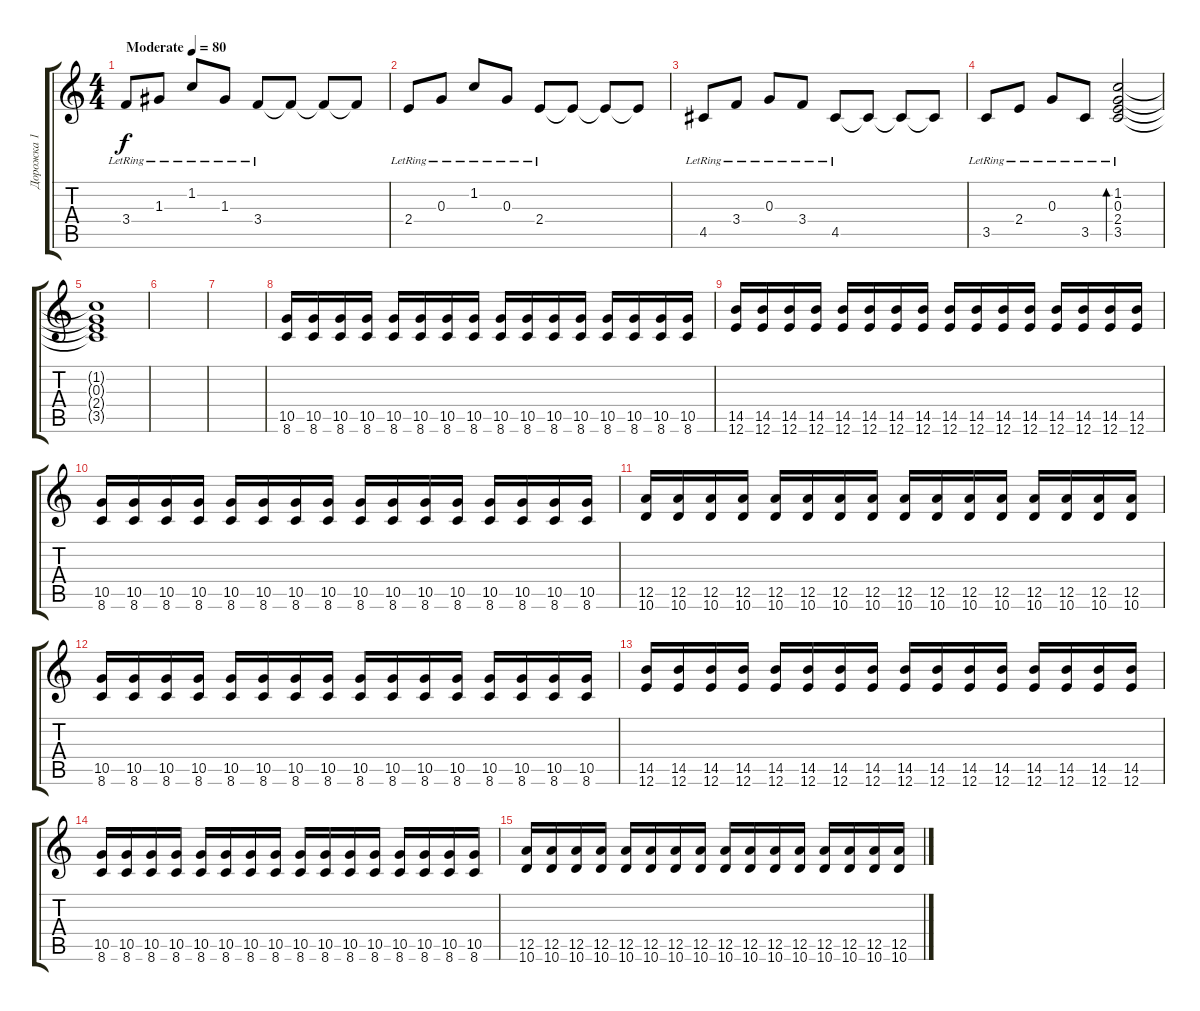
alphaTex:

\track ("Дорожка 1" "Дорожка 1") {instrument acousticguitarsteel}
\staff {score tabs}
\tuning (E4 B3 G3 D3 A2 E2) {hide}
\ts (4 4)
\tempo (80 "Moderate")
\clef g2
\ks c
3.4{lr}.8{dy f instrument acousticguitarsteel} 1.3{lr}.8 1.2{lr}.8 1.3{lr}.8 3.4{lr}.8{beam Up} 3.4{t}.8{beam Up} 3.4{t}.8 3.4{t}.8 |
2.4{lr}.8 0.3{lr}.8 1.2{lr}.8 0.3{lr}.8 2.4{lr}.8 2.4{t}.8 2.4{t}.8 2.4{t}.8 |
4.5{lr}.8 3.4{lr}.8 0.3{lr}.8 3.4{lr}.8 4.5{lr}.8 4.5{t}.8 4.5{t}.8 4.5{t}.8 |
3.5{lr}.8 2.4{lr}.8 0.3{lr}.8 3.5{lr}.8 (1.2{lr} 0.3{lr} 2.4{lr} 3.5{lr}).2{bd 240} |
(1.2{t} 0.3{t} 2.4{t} 3.5{t}).1 |
|
|
(10.5 8.6).16{instrument distortionguitar} (10.5 8.6).16 (10.5 8.6).16 (10.5 8.6).16 (10.5 8.6).16 (10.5 8.6).16 (10.5 8.6).16 (10.5 8.6).16 (10.5 8.6).16{instrument distortionguitar} (10.5 8.6).16 (10.5 8.6).16 (10.5 8.6).16 (10.5 8.6).16 (10.5 8.6).16 (10.5 8.6).16 (10.5 8.6).16 |
(14.5 12.6).16 (14.5 12.6).16 (14.5 12.6).16 (14.5 12.6).16 (14.5 12.6).16 (14.5 12.6).16 (14.5 12.6).16 (14.5 12.6).16 (14.5 12.6).16 (14.5 12.6).16 (14.5 12.6).16 (14.5 12.6).16 (14.5 12.6).16 (14.5 12.6).16 (14.5 12.6).16 (14.5 12.6).16 |
(10.5 8.6).16{instrument distortionguitar} (10.5 8.6).16 (10.5 8.6).16 (10.5 8.6).16 (10.5 8.6).16 (10.5 8.6).16 (10.5 8.6).16 (10.5 8.6).16 (10.5 8.6).16{instrument distortionguitar} (10.5 8.6).16 (10.5 8.6).16 (10.5 8.6).16 (10.5 8.6).16 (10.5 8.6).16 (10.5 8.6).16 (10.5 8.6).16 |
(12.5 10.6).16 (12.5 10.6).16 (12.5 10.6).16 (12.5 10.6).16 (12.5 10.6).16 (12.5 10.6).16 (12.5 10.6).16 (12.5 10.6).16 (12.5 10.6).16 (12.5 10.6).16 (12.5 10.6).16 (12.5 10.6).16 (12.5 10.6).16 (12.5 10.6).16 (12.5 10.6).16 (12.5 10.6).16 |
(10.5 8.6).16{instrument distortionguitar} (10.5 8.6).16 (10.5 8.6).16 (10.5 8.6).16 (10.5 8.6).16 (10.5 8.6).16 (10.5 8.6).16 (10.5 8.6).16 (10.5 8.6).16{instrument distortionguitar} (10.5 8.6).16 (10.5 8.6).16 (10.5 8.6).16 (10.5 8.6).16 (10.5 8.6).16 (10.5 8.6).16 (10.5 8.6).16 |
(14.5 12.6).16 (14.5 12.6).16 (14.5 12.6).16 (14.5 12.6).16 (14.5 12.6).16 (14.5 12.6).16 (14.5 12.6).16 (14.5 12.6).16 (14.5 12.6).16 (14.5 12.6).16 (14.5 12.6).16 (14.5 12.6).16 (14.5 12.6).16 (14.5 12.6).16 (14.5 12.6).16 (14.5 12.6).16 |
(10.5 8.6).16{instrument distortionguitar} (10.5 8.6).16 (10.5 8.6).16 (10.5 8.6).16 (10.5 8.6).16 (10.5 8.6).16 (10.5 8.6).16 (10.5 8.6).16 (10.5 8.6).16{instrument distortionguitar} (10.5 8.6).16 (10.5 8.6).16 (10.5 8.6).16 (10.5 8.6).16 (10.5 8.6).16 (10.5 8.6).16 (10.5 8.6).16 |
(12.5 10.6).16 (12.5 10.6).16 (12.5 10.6).16 (12.5 10.6).16 (12.5 10.6).16 (12.5 10.6).16 (12.5 10.6).16 (12.5 10.6).16 (12.5 10.6).16 (12.5 10.6).16 (12.5 10.6).16 (12.5 10.6).16 (12.5 10.6).16 (12.5 10.6).16 (12.5 10.6).16 (12.5 10.6).16
